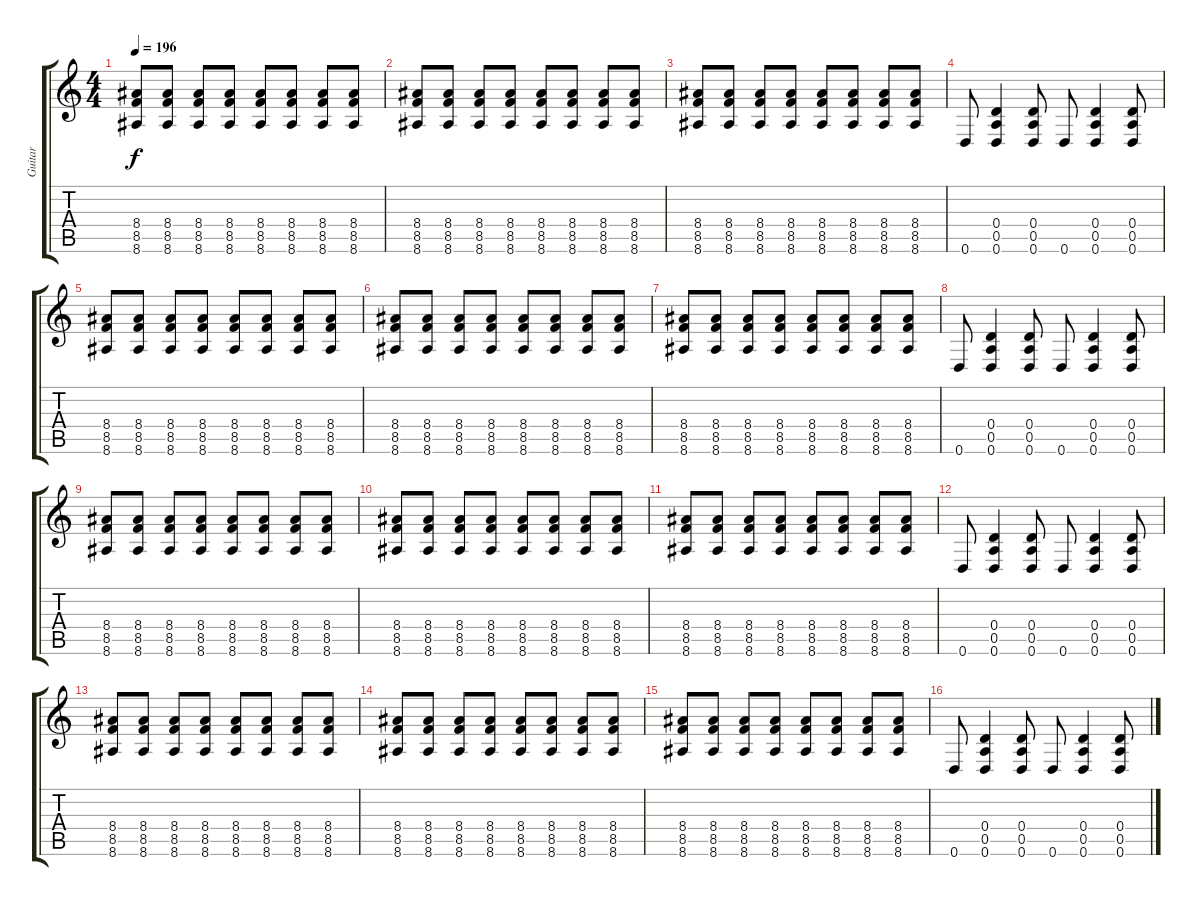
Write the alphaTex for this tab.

\track ("Guitar" "Guitar") {instrument overdrivenguitar}
\staff {score tabs}
\tuning (E4 B3 G3 D3 A2 D2) {hide}
\ts (4 4)
\tempo 196
\clef g2
\ks c
(8.4 8.5 8.6).8{dy f instrument overdrivenguitar} (8.4 8.5 8.6).8 (8.4 8.5 8.6).8 (8.4 8.5 8.6).8 (8.4 8.5 8.6).8 (8.4 8.5 8.6).8 (8.4 8.5 8.6).8 (8.4 8.5 8.6).8 |
(8.4 8.5 8.6).8 (8.4 8.5 8.6).8 (8.4 8.5 8.6).8 (8.4 8.5 8.6).8 (8.4 8.5 8.6).8 (8.4 8.5 8.6).8 (8.4 8.5 8.6).8 (8.4 8.5 8.6).8 |
(8.4 8.5 8.6).8 (8.4 8.5 8.6).8 (8.4 8.5 8.6).8 (8.4 8.5 8.6).8 (8.4 8.5 8.6).8 (8.4 8.5 8.6).8 (8.4 8.5 8.6).8 (8.4 8.5 8.6).8 |
0.6.8 (0.4 0.5 0.6).4 (0.4 0.5 0.6).8 0.6.8 (0.4 0.5 0.6).4 (0.4 0.5 0.6).8 |
(8.4 8.5 8.6).8 (8.4 8.5 8.6).8 (8.4 8.5 8.6).8 (8.4 8.5 8.6).8 (8.4 8.5 8.6).8 (8.4 8.5 8.6).8 (8.4 8.5 8.6).8 (8.4 8.5 8.6).8 |
(8.4 8.5 8.6).8 (8.4 8.5 8.6).8 (8.4 8.5 8.6).8 (8.4 8.5 8.6).8 (8.4 8.5 8.6).8 (8.4 8.5 8.6).8 (8.4 8.5 8.6).8 (8.4 8.5 8.6).8 |
(8.4 8.5 8.6).8 (8.4 8.5 8.6).8 (8.4 8.5 8.6).8 (8.4 8.5 8.6).8 (8.4 8.5 8.6).8 (8.4 8.5 8.6).8 (8.4 8.5 8.6).8 (8.4 8.5 8.6).8 |
0.6.8 (0.4 0.5 0.6).4 (0.4 0.5 0.6).8 0.6.8 (0.4 0.5 0.6).4 (0.4 0.5 0.6).8 |
(8.4 8.5 8.6).8 (8.4 8.5 8.6).8 (8.4 8.5 8.6).8 (8.4 8.5 8.6).8 (8.4 8.5 8.6).8 (8.4 8.5 8.6).8 (8.4 8.5 8.6).8 (8.4 8.5 8.6).8 |
(8.4 8.5 8.6).8 (8.4 8.5 8.6).8 (8.4 8.5 8.6).8 (8.4 8.5 8.6).8 (8.4 8.5 8.6).8 (8.4 8.5 8.6).8 (8.4 8.5 8.6).8 (8.4 8.5 8.6).8 |
(8.4 8.5 8.6).8 (8.4 8.5 8.6).8 (8.4 8.5 8.6).8 (8.4 8.5 8.6).8 (8.4 8.5 8.6).8 (8.4 8.5 8.6).8 (8.4 8.5 8.6).8 (8.4 8.5 8.6).8 |
0.6.8 (0.4 0.5 0.6).4 (0.4 0.5 0.6).8 0.6.8 (0.4 0.5 0.6).4 (0.4 0.5 0.6).8 |
(8.4 8.5 8.6).8 (8.4 8.5 8.6).8 (8.4 8.5 8.6).8 (8.4 8.5 8.6).8 (8.4 8.5 8.6).8 (8.4 8.5 8.6).8 (8.4 8.5 8.6).8 (8.4 8.5 8.6).8 |
(8.4 8.5 8.6).8 (8.4 8.5 8.6).8 (8.4 8.5 8.6).8 (8.4 8.5 8.6).8 (8.4 8.5 8.6).8 (8.4 8.5 8.6).8 (8.4 8.5 8.6).8 (8.4 8.5 8.6).8 |
(8.4 8.5 8.6).8 (8.4 8.5 8.6).8 (8.4 8.5 8.6).8 (8.4 8.5 8.6).8 (8.4 8.5 8.6).8 (8.4 8.5 8.6).8 (8.4 8.5 8.6).8 (8.4 8.5 8.6).8 |
0.6.8 (0.4 0.5 0.6).4 (0.4 0.5 0.6).8 0.6.8 (0.4 0.5 0.6).4 (0.4 0.5 0.6).8
